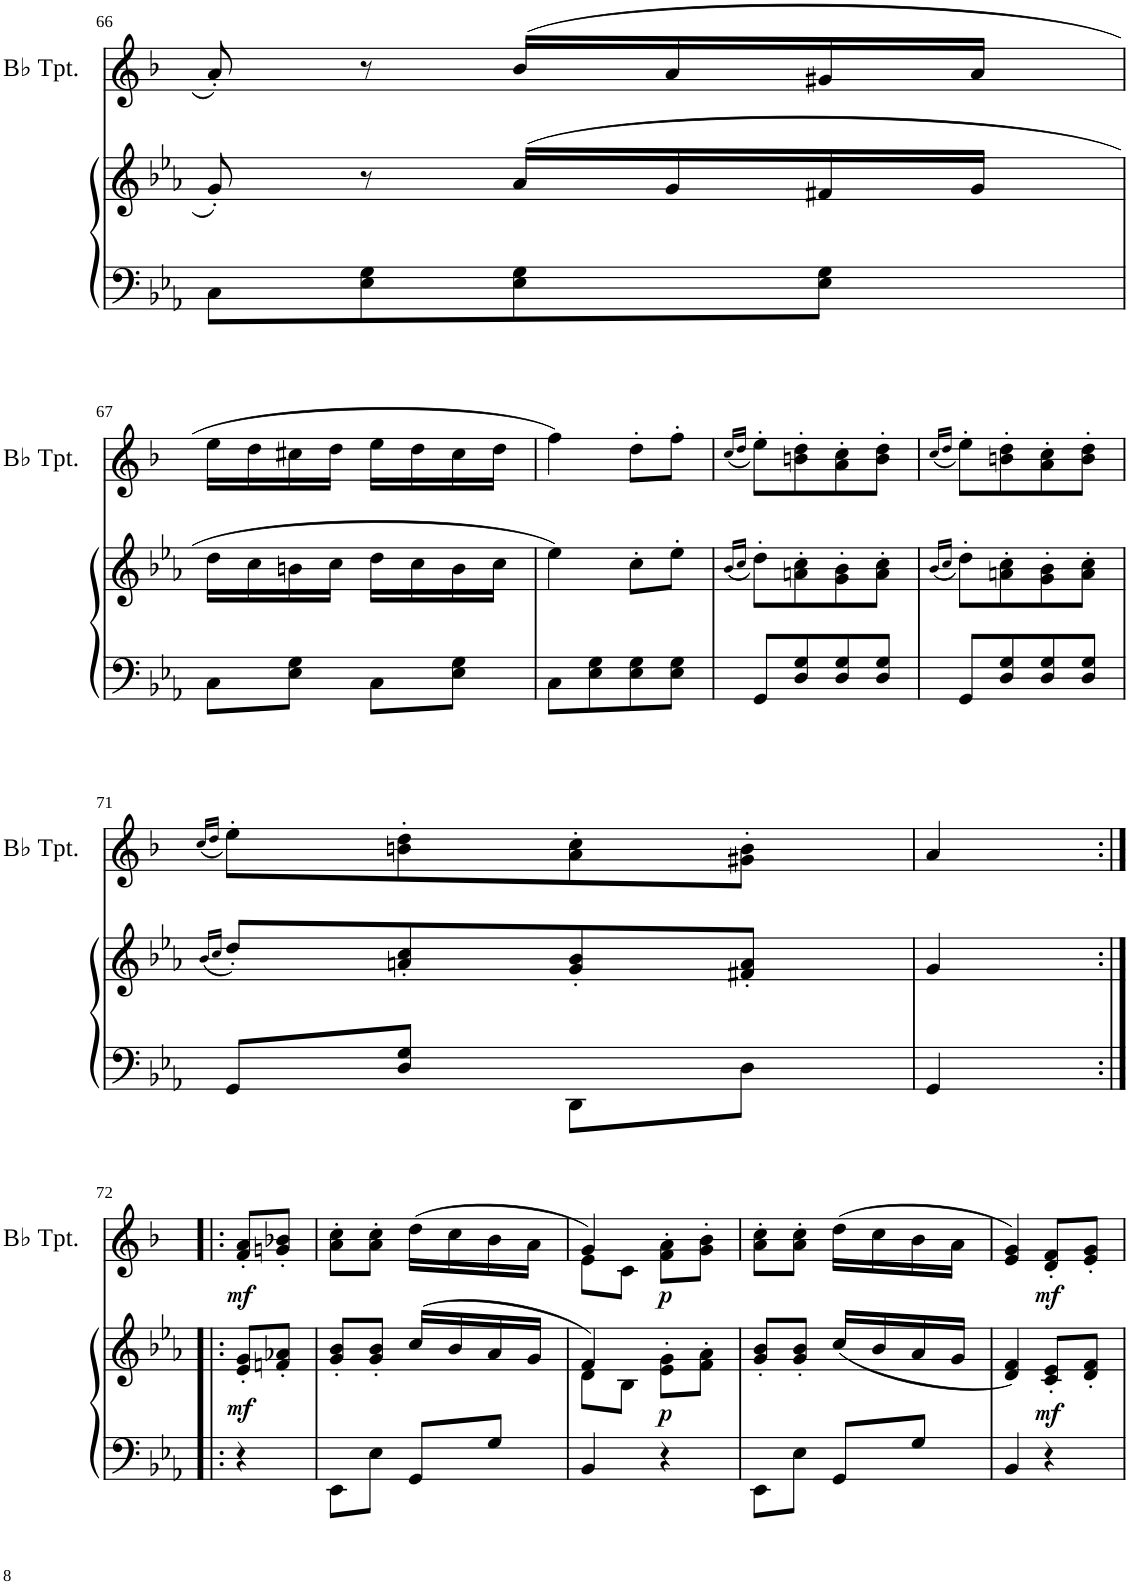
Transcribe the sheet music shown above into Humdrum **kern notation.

**kern	**kern	**dynam	**kern	**dynam
*part2	*part2	*part2	*part1	*part1
*staff3	*staff2	*staff2/3	*staff1	*staff1
*I"Piano	*	*	*I"Bb Trumpet	*
*I'Pno	*	*	*I'Bb Tpt.	*
!!LO:PB:g=z
*clefF4	*clefG2	*	*clefG2	*
*	*	*	*Trd1c2	*
*k[b-e-a-]	*k[b-e-a-]	*	*k[b-]	*
*M2/4	*M2/4	*	*M2/4	*
=66	=66	=66	=66	=66
8C\L	8g'/	.	8a'/	.
8E-\ 8G\	8r	.	8r	.
8E-\ 8G\	(16a-/LL	.	(16b-/LL	.
.	16g/	.	16a/	.
8E-\ 8G\J	16f#X/	.	16g#X/	.
.	16g/JJ	.	16a/JJ	.
!!LO:LB:g=z
=67	=67	=67	=67	=67
8C\L	16dd\LL	.	16ee\LL	.
.	16cc\	.	16dd\	.
8E-\ 8G\J	16bn\	.	16cc#X\	.
.	16cc\JJ	.	16dd\JJ	.
8C\L	16dd\LL	.	16ee\LL	.
.	16cc\	.	16dd\	.
8E-\ 8G\J	16b\	.	16cc#\	.
.	16cc\JJ	.	16dd\JJ	.
=68	=68	=68	=68	=68
8C\L	4ee-\)	.	4ff\)	.
8E-\ 8G\	.	.	.	.
8E-\ 8G\	8cc'\L	.	8dd'\L	.
8E-\ 8G\J	8ee-'\J	.	8ff'\J	.
=69	=69	=69	=69	=69
.	(16qb-/LL	.	(16qcc/LL	.
.	16qcc/JJ	.	16qdd/JJ	.
8GG/L	8dd'\L)	.	8ee'\L)	.
8D/ 8G/	8an\' 8cc\'	.	8bn\' 8dd\'	.
8D/ 8G/	8g\' 8b-\'	.	8a\' 8cc\'	.
8D/ 8G/J	8a\' 8cc\'J	.	8b\' 8dd\'J	.
=70	=70	=70	=70	=70
.	(16qb-/LL	.	(16qcc/LL	.
.	16qcc/JJ	.	16qdd/JJ	.
8GG/L	8dd'\L)	.	8ee'\L)	.
8D/ 8G/	8an\' 8cc\'	.	8bn\' 8dd\'	.
8D/ 8G/	8g\' 8b-\'	.	8a\' 8cc\'	.
8D/ 8G/J	8a\' 8cc\'J	.	8b\' 8dd\'J	.
!!LO:LB:g=z
=71	=71	=71	=71	=71
.	(16qb-/LL	.	(16qcc/LL	.
.	16qcc/JJ	.	16qdd/JJ	.
8GG/L	8dd'/L)	.	8ee'\L)	.
8D/ 8G/J	8an/' 8cc/'	.	8bn\' 8dd\'	.
8DD\L	8g/' 8b-/'	.	8a\' 8cc\'	.
8D\J	8f#X/' 8a/'J	.	8g#X\' 8b\'J	.
=72	=72	=72	=72	=72
4GG/	4g/	.	4a/	.
!!LO:LB:g=z
=72:|!|:	=72:|!|:	=72:|!|:	=72:|!|:	=72:|!|:
!	!	!LO:DY:b	!	!LO:DY:b
4r	8e-/' 8g/'L	mf	8f/' 8a/'L	mf
.	8fn/' 8a-X/'J	.	8gn/' 8b-X/'J	.
=73	=73	=73	=73	=73
8EE-\L	8g/' 8b-/'L	.	8a\' 8cc\'L	.
8E-\J	8g/' 8b-/'J	.	8a\' 8cc\'J	.
8GG/L	(16cc/LL	.	(16dd\LL	.
.	16b-/	.	16cc\	.
8G/J	16a-/	.	16b-\	.
.	16g/JJ	.	16a\JJ	.
=74	=74	=74	=74	=74
*	*^	*	*^	*
4BB-/	4f/)	8d\L	.	4g/)	8e\L	.
.	.	8B-\J	.	.	8c\J	.
!	!	!	!LO:DY:b	!	!	!LO:DY:b
4r	8e-\'> 8g\'>L	4ryy	p	8f\'> 8a\'>L	4ryy	p
.	8f\'> 8a-\'>J	.	.	8g\'> 8b-\'>J	.	.
*	*v	*v	*	*	*	*
*	*	*	*v	*v	*
=75	=75	=75	=75	=75
8EE-\L	8g/' 8b-/'L	.	8a\' 8cc\'L	.
8E-\J	8g/' 8b-/'J	.	8a\' 8cc\'J	.
8GG/L	(16cc/LL	.	(16dd\LL	.
.	16b-/	.	16cc\	.
8G/J	16a-/	.	16b-\	.
.	16g/JJ	.	16a\JJ	.
=76	=76	=76	=76	=76
4BB-/	4d/ 4f/)	.	4e/ 4g/)	.
!	!	!LO:DY:b	!	!LO:DY:b
4r	8c/' 8e-/'L	mf	8d/' 8f/'L	mf
.	8d/' 8f/'J	.	8e/' 8g/'J	.
=	=	=	=	=
*-	*-	*-	*-	*-
